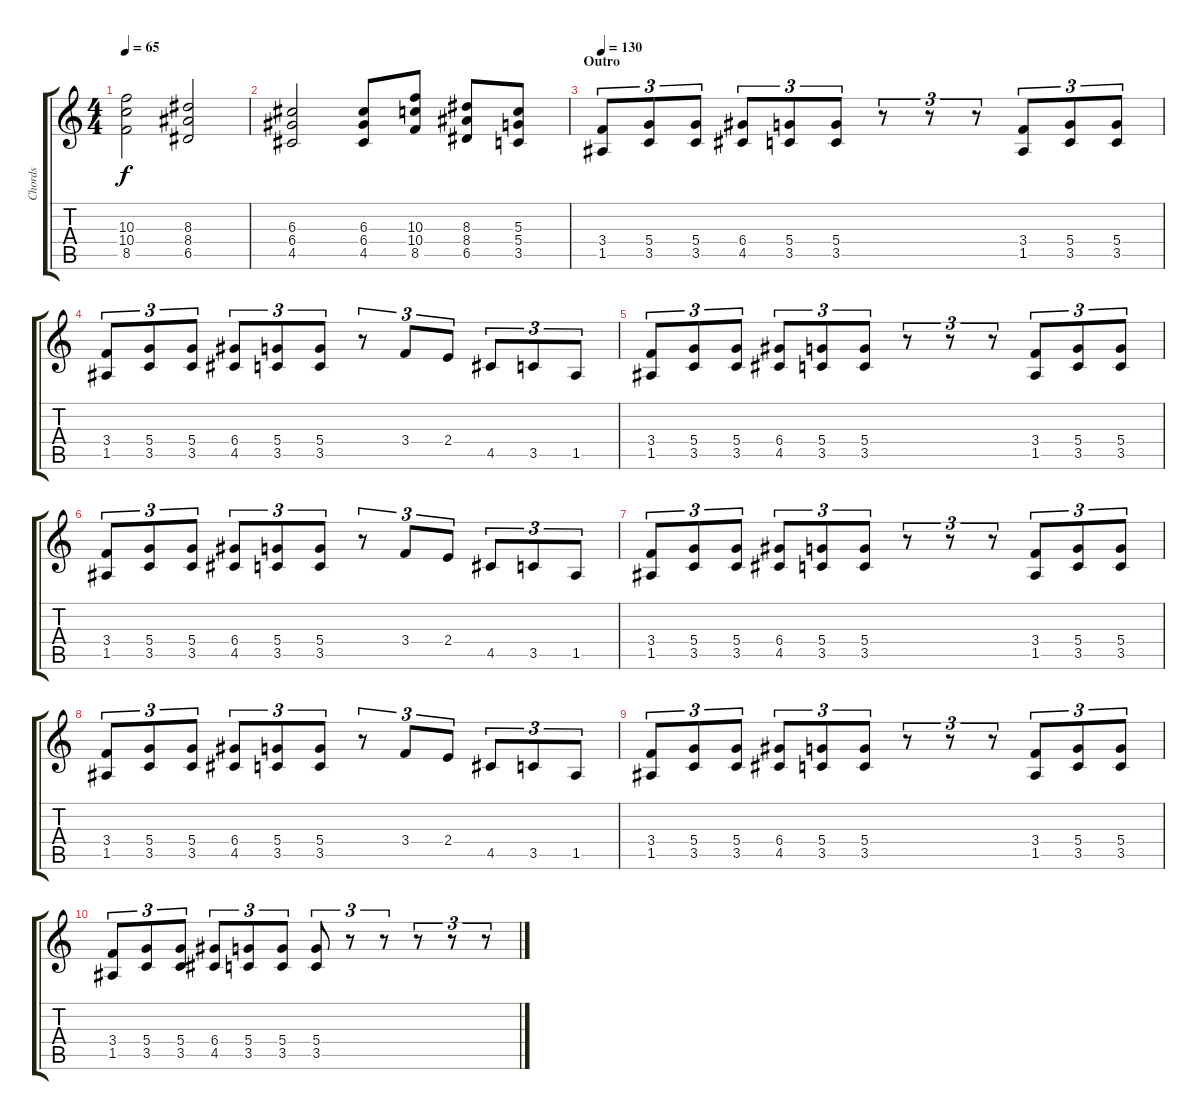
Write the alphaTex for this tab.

\track ("Chords" "Chords") {instrument distortionguitar}
\staff {score tabs}
\tuning (E4 B3 G3 D3 A2 E2) {hide}
\ts (4 4)
\tempo 65
\clef g2
\ks c
(10.3 10.4 8.5).2{dy f} (8.3 8.4 6.5).2 |
(6.3 6.4 4.5).2 (6.3 6.4 4.5).8 (10.3 10.4 8.5).8 (8.3 8.4 6.5).8 (5.3 5.4 3.5).8 |
\section ("" "Outro ")
\tempo 130
(3.4 1.5).8{tu (3 2)} (5.4 3.5).8{tu (3 2)} (5.4 3.5).8{tu (3 2)} (6.4 4.5).8{tu (3 2)} (5.4 3.5).8{tu (3 2)} (5.4 3.5).8{tu (3 2)} r.8{tu (3 2)} r.8{tu (3 2)} r.8{tu (3 2)} (3.4 1.5).8{tu (3 2)} (5.4 3.5).8{tu (3 2)} (5.4 3.5).8{tu (3 2)} |
(3.4 1.5).8{tu (3 2)} (5.4 3.5).8{tu (3 2)} (5.4 3.5).8{tu (3 2)} (6.4 4.5).8{tu (3 2)} (5.4 3.5).8{tu (3 2)} (5.4 3.5).8{tu (3 2)} r.8{tu (3 2)} 3.4.8{tu (3 2)} 2.4.8{tu (3 2)} 4.5.8{tu (3 2)} 3.5.8{tu (3 2)} 1.5.8{tu (3 2)} |
(3.4 1.5).8{tu (3 2)} (5.4 3.5).8{tu (3 2)} (5.4 3.5).8{tu (3 2)} (6.4 4.5).8{tu (3 2)} (5.4 3.5).8{tu (3 2)} (5.4 3.5).8{tu (3 2)} r.8{tu (3 2)} r.8{tu (3 2)} r.8{tu (3 2)} (3.4 1.5).8{tu (3 2)} (5.4 3.5).8{tu (3 2)} (5.4 3.5).8{tu (3 2)} |
(3.4 1.5).8{tu (3 2)} (5.4 3.5).8{tu (3 2)} (5.4 3.5).8{tu (3 2)} (6.4 4.5).8{tu (3 2)} (5.4 3.5).8{tu (3 2)} (5.4 3.5).8{tu (3 2)} r.8{tu (3 2)} 3.4.8{tu (3 2)} 2.4.8{tu (3 2)} 4.5.8{tu (3 2)} 3.5.8{tu (3 2)} 1.5.8{tu (3 2)} |
(3.4 1.5).8{tu (3 2)} (5.4 3.5).8{tu (3 2)} (5.4 3.5).8{tu (3 2)} (6.4 4.5).8{tu (3 2)} (5.4 3.5).8{tu (3 2)} (5.4 3.5).8{tu (3 2)} r.8{tu (3 2)} r.8{tu (3 2)} r.8{tu (3 2)} (3.4 1.5).8{tu (3 2)} (5.4 3.5).8{tu (3 2)} (5.4 3.5).8{tu (3 2)} |
(3.4 1.5).8{tu (3 2)} (5.4 3.5).8{tu (3 2)} (5.4 3.5).8{tu (3 2)} (6.4 4.5).8{tu (3 2)} (5.4 3.5).8{tu (3 2)} (5.4 3.5).8{tu (3 2)} r.8{tu (3 2)} 3.4.8{tu (3 2)} 2.4.8{tu (3 2)} 4.5.8{tu (3 2)} 3.5.8{tu (3 2)} 1.5.8{tu (3 2)} |
(3.4 1.5).8{tu (3 2)} (5.4 3.5).8{tu (3 2)} (5.4 3.5).8{tu (3 2)} (6.4 4.5).8{tu (3 2)} (5.4 3.5).8{tu (3 2)} (5.4 3.5).8{tu (3 2)} r.8{tu (3 2)} r.8{tu (3 2)} r.8{tu (3 2)} (3.4 1.5).8{tu (3 2)} (5.4 3.5).8{tu (3 2)} (5.4 3.5).8{tu (3 2)} |
(3.4 1.5).8{tu (3 2)} (5.4 3.5).8{tu (3 2)} (5.4 3.5).8{tu (3 2)} (6.4 4.5).8{tu (3 2)} (5.4 3.5).8{tu (3 2)} (5.4 3.5).8{tu (3 2)} (5.4 3.5).8{tu (3 2)} r.8{tu (3 2)} r.8{tu (3 2)} r.8{tu (3 2)} r.8{tu (3 2)} r.8{tu (3 2)}
